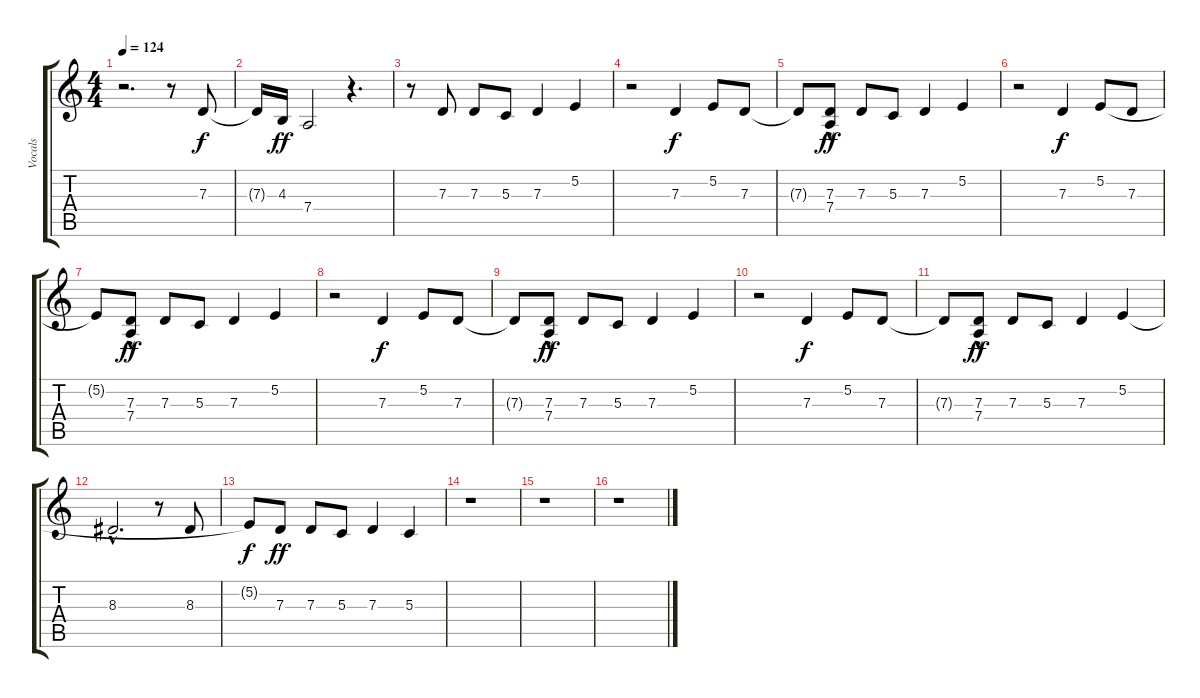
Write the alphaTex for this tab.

\track ("Vocals" "Vocals") {instrument oboe}
\staff {score tabs}
\tuning (E4 B3 G3 D3 A2 E2) {hide}
\ts (4 4)
\tempo 124
\clef g2
\ks c
r.2{d dy ff} r.8 7.3.8{dy f} |
7.3{t}.16 4.3.16{dy ff} 7.4.2 r.4{d} |
r.8 7.3.8 7.3.8 5.3.8 7.3.4 5.2.4 |
r.2 7.3.4{dy f} 5.2.8 7.3.8 |
7.3{t}.8 (7.3 7.4{hac}).8{dy ff} 7.3.8 5.3.8 7.3.4 5.2.4 |
r.2 7.3.4{dy f} 5.2.8 7.3.8 |
5.2{t}.8 (7.3 7.4{hac}).8{dy ff} 7.3.8 5.3.8 7.3.4 5.2.4 |
r.2 7.3.4{dy f} 5.2.8 7.3.8 |
7.3{t}.8 (7.3 7.4{hac}).8{dy ff} 7.3.8 5.3.8 7.3.4 5.2.4 |
r.2 7.3.4{dy f} 5.2.8 7.3.8 |
7.3{t}.8 (7.3 7.4{hac}).8{dy ff} 7.3.8 5.3.8 7.3.4 5.2.4 |
8.3{hac}.2{d} r.8 8.3.8 |
5.2{t}.8{dy f} 7.3.8{dy ff} 7.3.8 5.3.8 7.3.4 5.3.4 |
r.1 |
r.1 |
r.1
